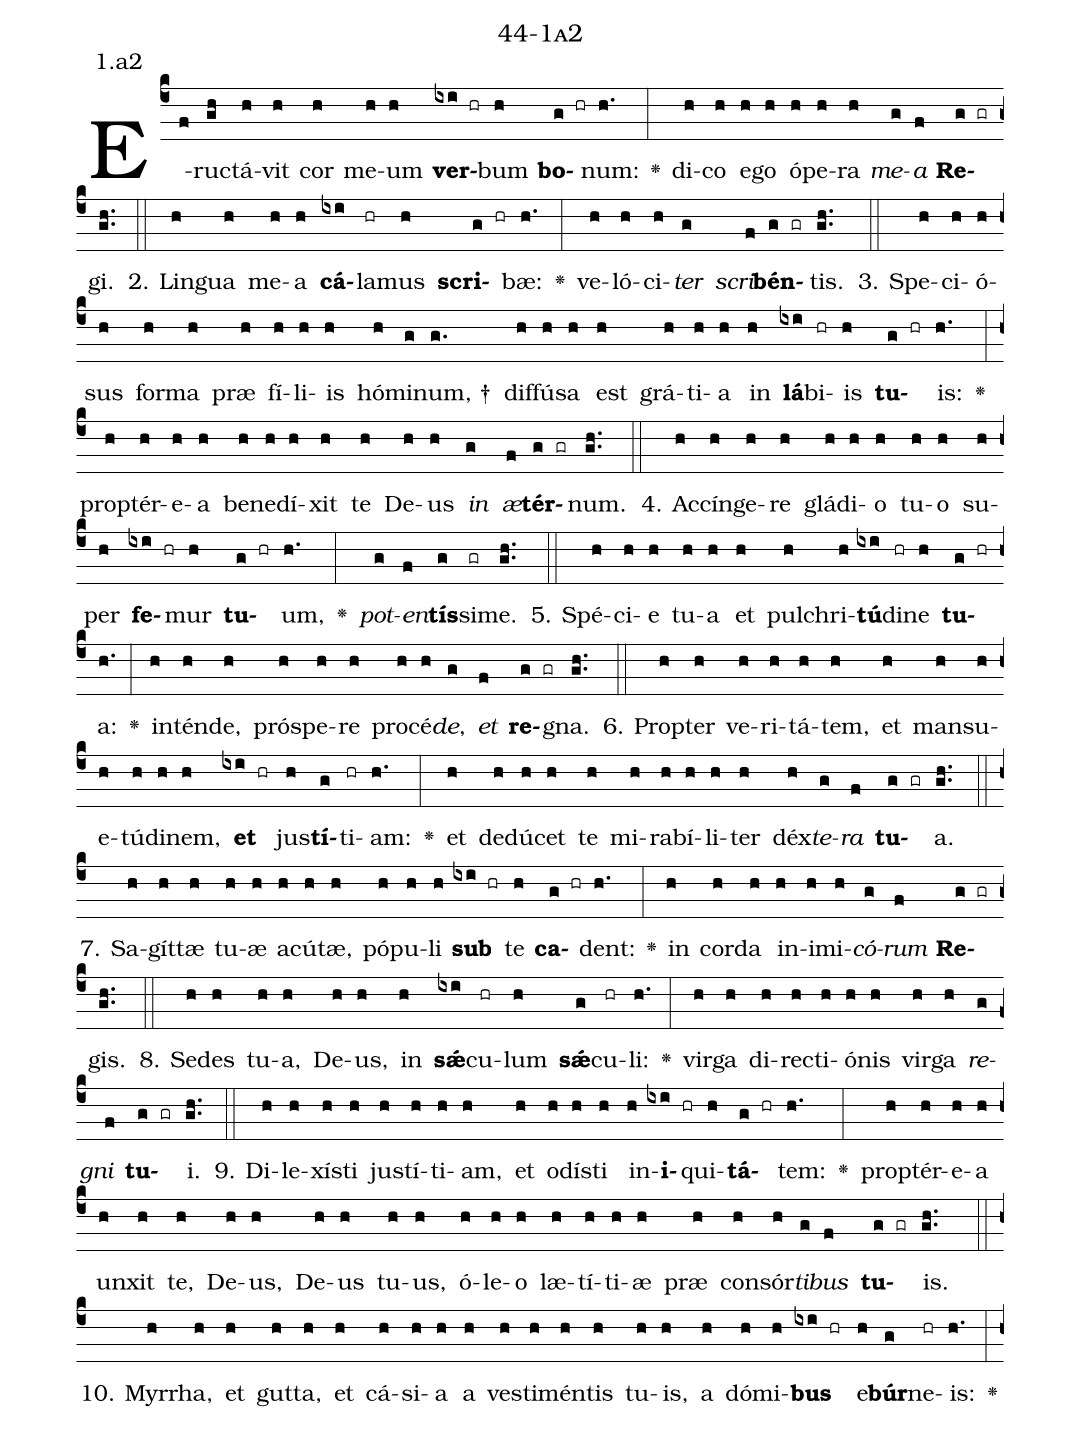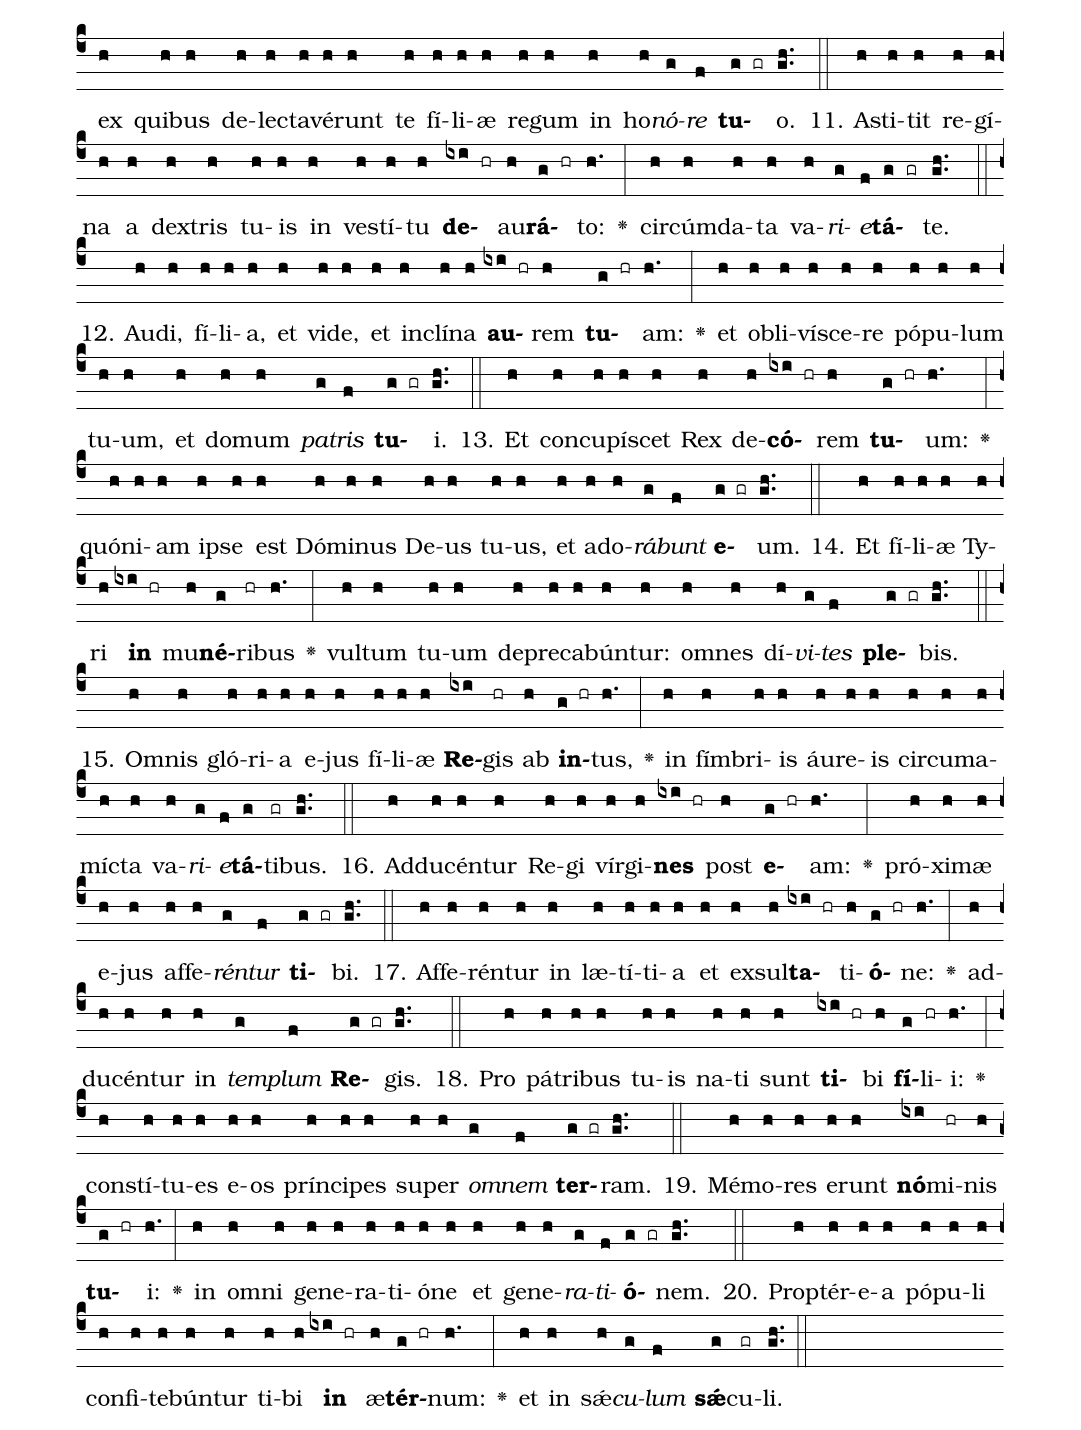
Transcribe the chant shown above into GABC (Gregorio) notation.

name: 44-1a2;
annotation: 1.a2;
%%
(c4)E(f)ruc(gh)tá(h)vit(h) cor(h) me(h)um(h) <b>ver</b>(ixi hr)bum(h) <b>bo</b>(g hr)num:(h.) <v>\greheightstar</v>(:) di(h)co(h) e(h)go(h) ó(h)pe(h)ra(h) <i>me</i>(g)<i>a</i>(f) <b>Re</b>(g gr)gi.(gh..) (::)
2. Lin(h)gua(h) me(h)a(h) <b>cá</b>(ixi)la(hr)mus(h) <b>scri</b>(g hr)bæ:(h.) <v>\greheightstar</v>(:) ve(h)ló(h)ci(h)<i>ter</i>(g) <i>scri</i>(f)<b>bén</b>(g gr)tis.(gh..) (::)
3. Spe(h)ci(h)ó(h)sus(h) for(h)ma(h) præ(h) fí(h)li(h)is(h) hó(h)mi(g)num, †(g.) dif(h)fú(h)sa(h) est(h) grá(h)ti(h)a(h) in(h) <b>lá</b>(ixi)bi(hr)is(h) <b>tu</b>(g hr)is:(h.) <v>\greheightstar</v>(:) prop(h)tér(h)e(h)a(h) be(h)ne(h)dí(h)xit(h) te(h) De(h)us(h) <i>in</i>(g) <i>æ</i>(f)<b>tér</b>(g gr)num.(gh..) (::)
4. Ac(h)cín(h)ge(h)re(h) glá(h)di(h)o(h) tu(h)o(h) su(h)per(h) <b>fe</b>(ixi hr)mur(h) <b>tu</b>(g hr)um,(h.) <v>\greheightstar</v>(:) <i>pot</i>(g)<i>en</i>(f)<b>tís</b>(g)si(gr)me.(gh..) (::)
5. Spé(h)ci(h)e(h) tu(h)a(h) et(h) pul(h)chri(h)<b>tú</b>(ixi)di(hr)ne(h) <b>tu</b>(g hr)a:(h.) <v>\greheightstar</v>(:) in(h)tén(h)de,(h) pró(h)spe(h)re(h) pro(h)cé(h)<i>de</i>,(g) <i>et</i>(f) <b>re</b>(g gr)gna.(gh..) (::)
6. Prop(h)ter(h) ve(h)ri(h)tá(h)tem,(h) et(h) man(h)su(h)e(h)tú(h)di(h)nem,(h) <b>et</b>(ixi hr) jus(h)<b>tí</b>(g)ti(hr)am:(h.) <v>\greheightstar</v>(:) et(h) de(h)dú(h)cet(h) te(h) mi(h)ra(h)bí(h)li(h)ter(h) déx(h)<i>te</i>(g)<i>ra</i>(f) <b>tu</b>(g gr)a.(gh..) (::)
7. Sa(h)gít(h)tæ(h) tu(h)æ(h) a(h)cú(h)tæ,(h) pó(h)pu(h)li(h) <b>sub</b>(ixi hr) te(h) <b>ca</b>(g hr)dent:(h.) <v>\greheightstar</v>(:) in(h) cor(h)da(h) in(h)i(h)mi(h)<i>có</i>(g)<i>rum</i>(f) <b>Re</b>(g gr)gis.(gh..) (::)
8. Se(h)des(h) tu(h)a,(h) De(h)us,(h) in(h) <b>sǽ</b>(ixi)cu(hr)lum(h) <b>sǽ</b>(g)cu(hr)li:(h.) <v>\greheightstar</v>(:) vir(h)ga(h) di(h)rec(h)ti(h)ó(h)nis(h) vir(h)ga(h) <i>re</i>(g)<i>gni</i>(f) <b>tu</b>(g gr)i.(gh..) (::)
9. Di(h)le(h)xís(h)ti(h) jus(h)tí(h)ti(h)am,(h) et(h) o(h)dís(h)ti(h) in(h)<b>i</b>(ixi hr)qui(h)<b>tá</b>(g hr)tem:(h.) <v>\greheightstar</v>(:) prop(h)tér(h)e(h)a(h) un(h)xit(h) te,(h) De(h)us,(h) De(h)us(h) tu(h)us,(h) ó(h)le(h)o(h) læ(h)tí(h)ti(h)æ(h) præ(h) con(h)sór(h)<i>ti</i>(g)<i>bus</i>(f) <b>tu</b>(g gr)is.(gh..) (::)
10. Myr(h)rha,(h) et(h) gut(h)ta,(h) et(h) cá(h)si(h)a(h) a(h) ves(h)ti(h)mén(h)tis(h) tu(h)is,(h) a(h) dó(h)mi(h)<b>bus</b>(ixi hr) e(h)<b>búr</b>(g)ne(hr)is:(h.) <v>\greheightstar</v>(:) ex(h) qui(h)bus(h) de(h)lec(h)ta(h)vé(h)runt(h) te(h) fí(h)li(h)æ(h) re(h)gum(h) in(h) ho(h)<i>nó</i>(g)<i>re</i>(f) <b>tu</b>(g gr)o.(gh..) (::)
11. A(h)sti(h)tit(h) re(h)gí(h)na(h) a(h) dex(h)tris(h) tu(h)is(h) in(h) ves(h)tí(h)tu(h) <b>de</b>(ixi hr)au(h)<b>rá</b>(g hr)to:(h.) <v>\greheightstar</v>(:) cir(h)cúm(h)da(h)ta(h) va(h)<i>ri</i>(g)<i>e</i>(f)<b>tá</b>(g gr)te.(gh..) (::)
12. Au(h)di,(h) fí(h)li(h)a,(h) et(h) vi(h)de,(h) et(h) in(h)clí(h)na(h) <b>au</b>(ixi hr)rem(h) <b>tu</b>(g hr)am:(h.) <v>\greheightstar</v>(:) et(h) ob(h)li(h)ví(h)sce(h)re(h) pó(h)pu(h)lum(h) tu(h)um,(h) et(h) do(h)mum(h) <i>pa</i>(g)<i>tris</i>(f) <b>tu</b>(g gr)i.(gh..) (::)
13. Et(h) con(h)cu(h)pí(h)scet(h) Rex(h) de(h)<b>có</b>(ixi hr)rem(h) <b>tu</b>(g hr)um:(h.) <v>\greheightstar</v>(:) quón(h)i(h)am(h) ip(h)se(h) est(h) Dó(h)mi(h)nus(h) De(h)us(h) tu(h)us,(h) et(h) ad(h)o(h)<i>rá</i>(g)<i>bunt</i>(f) <b>e</b>(g gr)um.(gh..) (::)
14. Et(h) fí(h)li(h)æ(h) Ty(h)ri(h) <b>in</b>(ixi hr) mu(h)<b>né</b>(g)ri(hr)bus(h.) <v>\greheightstar</v>(:) vul(h)tum(h) tu(h)um(h) de(h)pre(h)ca(h)bún(h)tur:(h) om(h)nes(h) dí(h)<i>vi</i>(g)<i>tes</i>(f) <b>ple</b>(g gr)bis.(gh..) (::)
15. Om(h)nis(h) gló(h)ri(h)a(h) e(h)jus(h) fí(h)li(h)æ(h) <b>Re</b>(ixi)gis(hr) ab(h) <b>in</b>(g hr)tus,(h.) <v>\greheightstar</v>(:) in(h) fím(h)bri(h)is(h) áu(h)re(h)is(h) cir(h)cum(h)a(h)míc(h)ta(h) va(h)<i>ri</i>(g)<i>e</i>(f)<b>tá</b>(g)ti(gr)bus.(gh..) (::)
16. Ad(h)du(h)cén(h)tur(h) Re(h)gi(h) vír(h)gi(h)<b>nes</b>(ixi hr) post(h) <b>e</b>(g hr)am:(h.) <v>\greheightstar</v>(:) pró(h)xi(h)mæ(h) e(h)jus(h) af(h)fe(h)<i>rén</i>(g)<i>tur</i>(f) <b>ti</b>(g gr)bi.(gh..) (::)
17. Af(h)fe(h)rén(h)tur(h) in(h) læ(h)tí(h)ti(h)a(h) et(h) ex(h)sul(h)<b>ta</b>(ixi hr)ti(h)<b>ó</b>(g hr)ne:(h.) <v>\greheightstar</v>(:) ad(h)du(h)cén(h)tur(h) in(h) <i>tem</i>(g)<i>plum</i>(f) <b>Re</b>(g gr)gis.(gh..) (::)
18. Pro(h) pá(h)tri(h)bus(h) tu(h)is(h) na(h)ti(h) sunt(h) <b>ti</b>(ixi hr)bi(h) <b>fí</b>(g)li(hr)i:(h.) <v>\greheightstar</v>(:) con(h)stí(h)tu(h)es(h) e(h)os(h) prín(h)ci(h)pes(h) su(h)per(h) <i>om</i>(g)<i>nem</i>(f) <b>ter</b>(g gr)ram.(gh..) (::)
19. Mé(h)mo(h)res(h) e(h)runt(h) <b>nó</b>(ixi)mi(hr)nis(h) <b>tu</b>(g hr)i:(h.) <v>\greheightstar</v>(:) in(h) om(h)ni(h) ge(h)ne(h)ra(h)ti(h)ó(h)ne(h) et(h) ge(h)ne(h)<i>ra</i>(g)<i>ti</i>(f)<b>ó</b>(g gr)nem.(gh..) (::)
20. Prop(h)tér(h)e(h)a(h) pó(h)pu(h)li(h) con(h)fi(h)te(h)bún(h)tur(h) ti(h)bi(h) <b>in</b>(ixi hr) æ(h)<b>tér</b>(g hr)num:(h.) <v>\greheightstar</v>(:) et(h) in(h) sǽ(h)<i>cu</i>(g)<i>lum</i>(f) <b>sǽ</b>(g)cu(gr)li.(gh..) (::)
